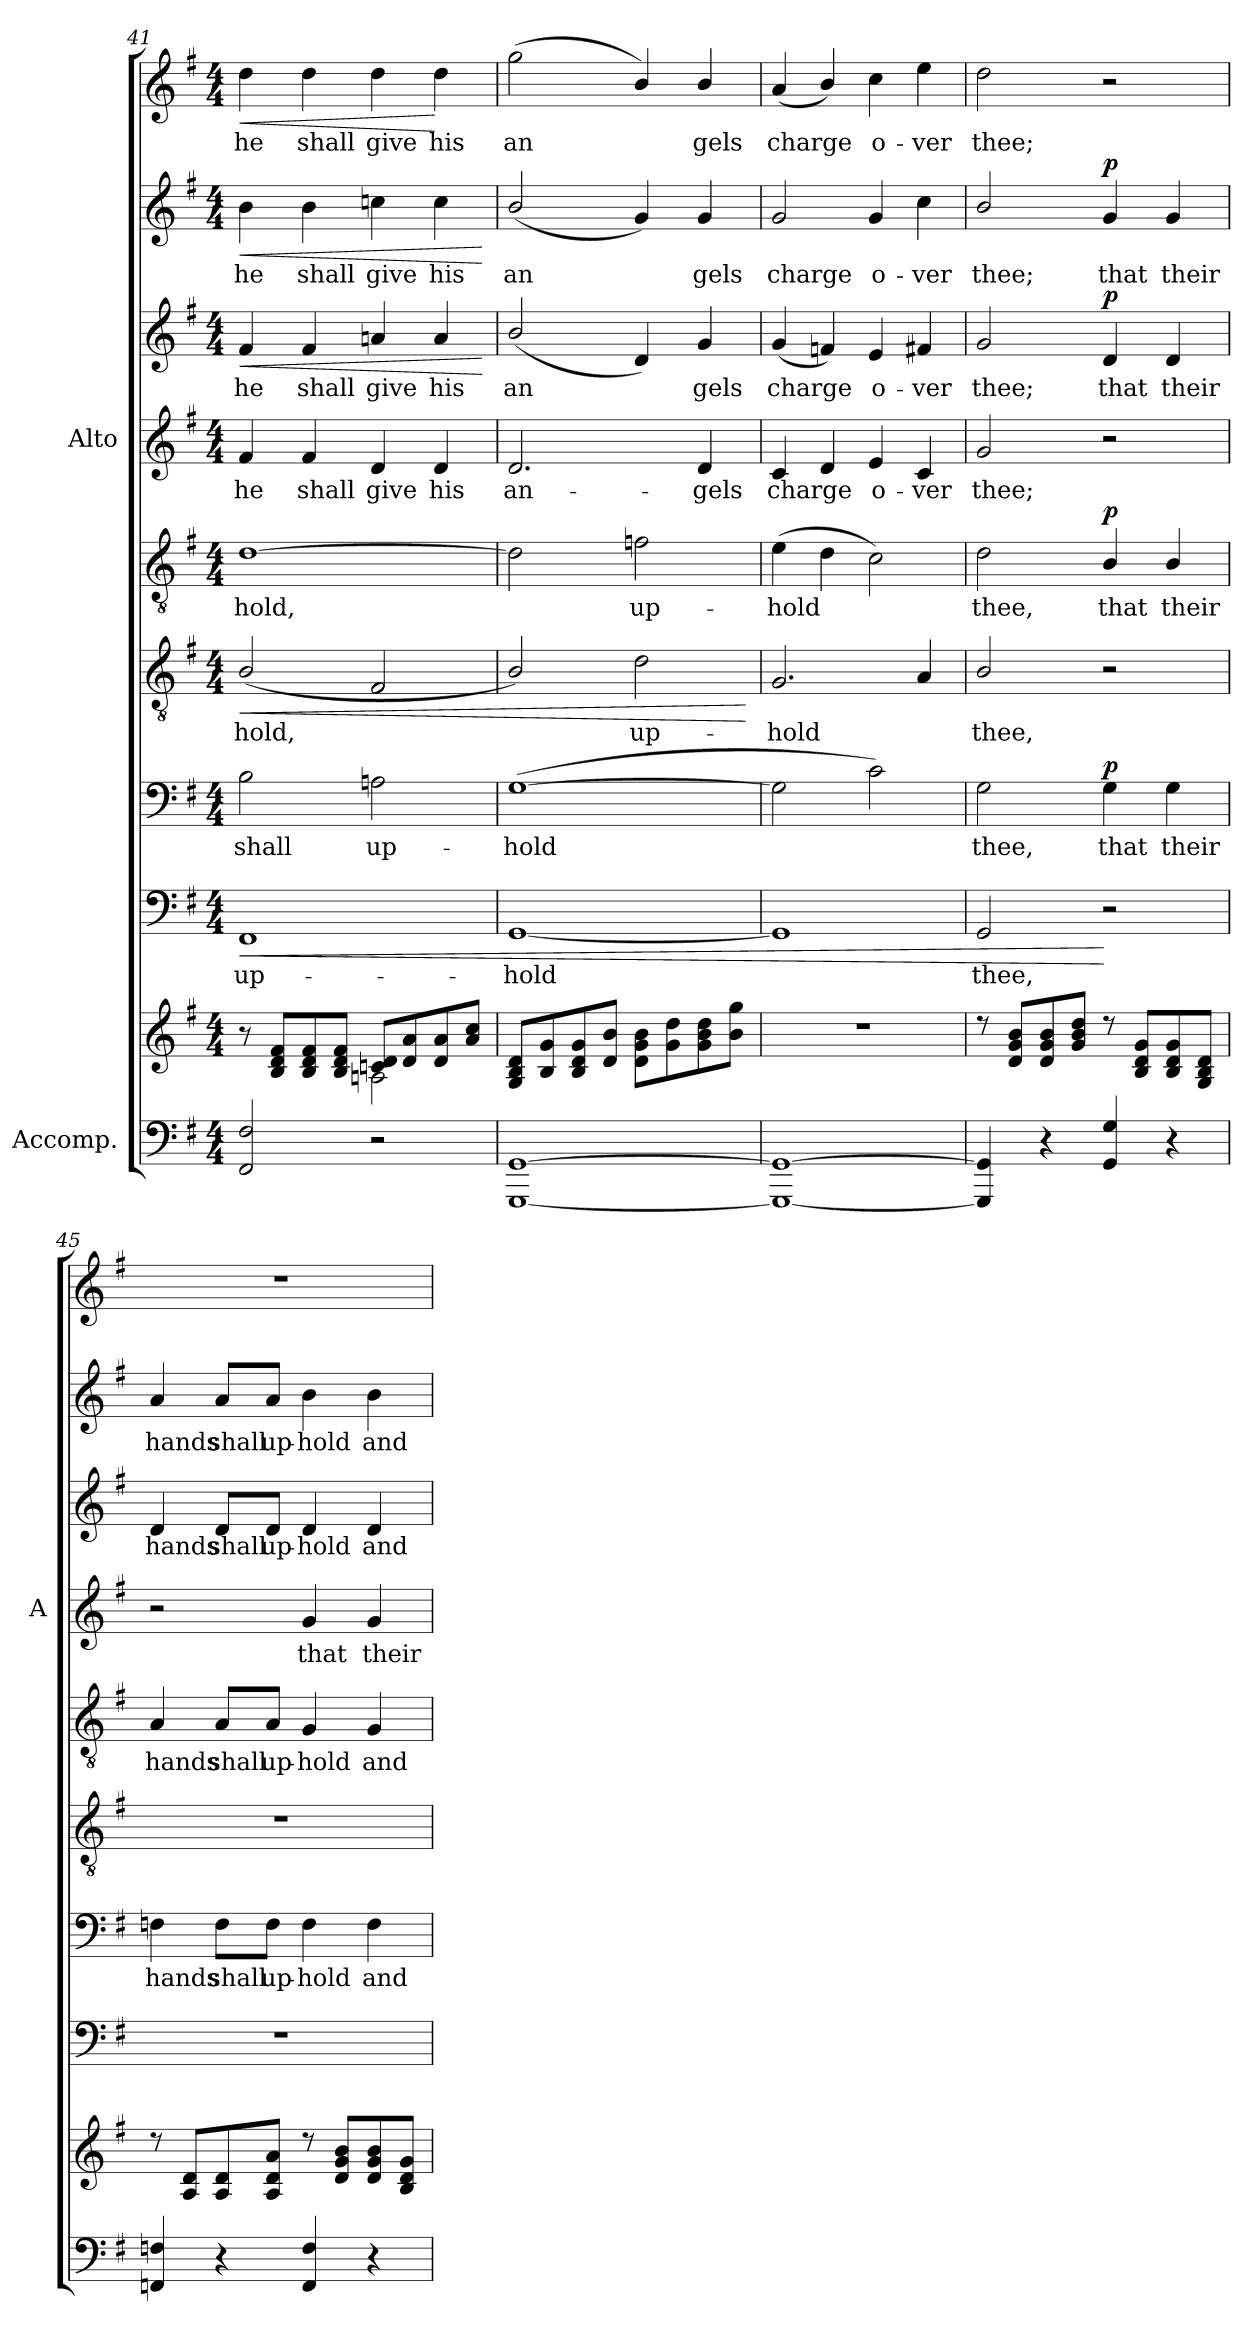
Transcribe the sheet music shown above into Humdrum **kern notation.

**kern	**kern	**dynam	**kern	**text	**dynam	**kern	**text	**dynam	**kern	**text	**dynam	**kern	**text	**dynam	**kern	**text	**kern	**text	**dynam	**kern	**text	**dynam	**kern	**text	**dynam
*part8	*part8	*part8	*part7	*part7	*part7	*part6	*part6	*part6	*part5	*part5	*part5	*part4	*part4	*part4	*part3	*part3	*part3	*part3	*part3	*part2	*part2	*part2	*part1	*part1	*part1
*staff10	*staff9	*staff9/10	*staff8	*staff8	*staff8	*staff7	*staff7	*staff7	*staff6	*staff6	*staff6	*staff5	*staff5	*staff5	*staff4	*staff4	*staff3	*staff3	*staff3/4	*staff2	*staff2	*staff2	*staff1	*staff1	*staff1
*I"Accomp.	*	*	*	*	*	*	*	*	*	*	*	*	*	*	*I"Alto	*	*	*	*	*	*	*	*	*	*
*	*	*	*	*	*	*	*	*	*	*	*	*	*	*	*I'A	*	*	*	*	*	*	*	*	*	*
*clefF4	*clefG2	*	*clefF4	*	*	*clefF4	*	*	*clefGv2	*	*	*clefGv2	*	*	*clefG2	*	*clefG2	*	*	*clefG2	*	*	*clefG2	*	*
*k[f#]	*k[f#]	*	*k[f#]	*	*	*k[f#]	*	*	*k[f#]	*	*	*k[f#]	*	*	*k[f#]	*	*k[f#]	*	*	*k[f#]	*	*	*k[f#]	*	*
*G:	*G:	*	*G:	*	*	*G:	*	*	*G:	*	*	*G:	*	*	*G:	*	*G:	*	*	*G:	*	*	*G:	*	*
*M4/4	*M4/4	*	*M4/4	*	*	*M4/4	*	*	*M4/4	*	*	*M4/4	*	*	*M4/4	*	*M4/4	*	*	*M4/4	*	*	*M4/4	*	*
=41	=41	=41	=41	=41	=41	=41	=41	=41	=41	=41	=41	=41	=41	=41	=41	=41	=41	=41	=41	=41	=41	=41	=41	=41	=41
*	*^	*	*	*	*	*	*	*	*	*	*	*	*	*	*	*	*	*	*	*	*	*	*	*	*
!	!	!	!	!	!LO:LY:b	!LO:HP:b	!	!LO:LY:b	!	!	!LO:LY:b	!LO:HP:b	!	!LO:LY:b	!	!	!LO:LY:b	!	!LO:LY:b	!LO:HP:b	!	!LO:LY:b	!LO:HP:b	!	!LO:LY:b	!LO:HP:b
2FF#/ 2F#/	8r	2ryy	.	1FF#	up-	<	2B\	shall	.	(>2B/	-hold,	<	[1d	-hold,	.	4f#/	he	4f#/	he	<	4b\	he	<	4dd\	he	<
.	8B/ 8d/ 8f#/L	.	.	.	.	.	.	.	.	.	.	.	.	.	.	.	.	.	.	.	.	.	.	.	.	.
!	!	!	!	!	!	!	!	!	!	!	!	!	!	!	!	!	!LO:LY:b	!	!LO:LY:b	!	!	!LO:LY:b	!	!	!LO:LY:b	!
.	8B/ 8d/ 8f#/	.	.	.	.	.	.	.	.	.	.	.	.	.	.	4f#/	shall	4f#/	shall	.	4b\	shall	.	4dd\	shall	.
.	8B/ 8d/ 8f#/J	.	.	.	.	.	.	.	.	.	.	.	.	.	.	.	.	.	.	.	.	.	.	.	.	.
!	!	!	!	!	!	!	!	!LO:LY:b	!	!	!	!	!	!	!	!	!LO:LY:b	!	!LO:LY:b	!	!	!LO:LY:b	!	!	!LO:LY:b	!
2r	8cni/ 8d/L	2Ani\	.	.	.	.	2Ani\	up-	.	2F#/	.	.	.	.	.	4d/	give	4ani/	give	.	4ccni\	give	.	4dd\	give	.
.	8d/ 8a/	.	.	.	.	.	.	.	.	.	.	.	.	.	.	.	.	.	.	.	.	.	.	.	.	.
!	!	!	!	!	!	!	!	!	!	!	!	!	!	!	!	!	!LO:LY:b	!	!LO:LY:b	!	!	!LO:LY:b	!	!	!LO:LY:b	!
.	8d/ 8a/	.	.	.	.	.	.	.	.	.	.	.	.	.	.	4d/	his	4a/	his	.	4cc\	his	.	4dd\	his	[
.	8a/ 8cc/J	.	.	.	.	.	.	.	.	.	.	.	.	.	.	.	.	.	.	.	.	.	.	.	.	.
*	*v	*v	*	*	*	*	*	*	*	*	*	*	*	*	*	*	*	*	*	*	*	*	*	*	*	*
.	.	.	.	.	.	.	.	.	.	.	.	.	.	.	.	.	.	.	[	.	.	[	.	.	.
=42	=42	=42	=42	=42	=42	=42	=42	=42	=42	=42	=42	=42	=42	=42	=42	=42	=42	=42	=42	=42	=42	=42	=42	=42	=42
*	*^	*	*	*	*	*	*	*	*	*	*	*	*	*	*	*	*	*	*	*	*	*	*	*	*
!	!	!	!LO:DY:b	!	!LO:LY:b	!	!	!LO:LY:b	!	!	!	!	!	!	!	!	!LO:LY:b	!	!LO:LY:b	!	!	!LO:LY:b	!	!	!LO:LY:b	!
[1GGG [1GG	8G/ 8B/ 8d/L	1ryy	p	[1GG	-hold	.	(>[1G	-hold	.	2B/)	.	.	2d\]	.	.	2.d/	an-	(<2b/	an­	.	(<2b/	an­	.	(>2gg\	an­	.
.	8B/ 8g/	.	.	.	.	.	.	.	.	.	.	.	.	.	.	.	.	.	.	.	.	.	.	.	.	.
.	8B/ 8d/ 8g/	.	.	.	.	.	.	.	.	.	.	.	.	.	.	.	.	.	.	.	.	.	.	.	.	.
.	8d/ 8b/J	.	.	.	.	.	.	.	.	.	.	.	.	.	.	.	.	.	.	.	.	.	.	.	.	.
!	!	!	!	!	!	!	!	!	!	!	!LO:LY:b	!	!	!LO:LY:b	!	!	!	!	!	!	!	!	!	!	!	!
.	8d\ 8g\ 8b\L	.	.	.	.	.	.	.	.	2d\	up-	.	2fn\	up-	.	.	.	4d/)	.	.	4g/)	.	.	4b/)	.	.
.	8g\ 8dd\	.	.	.	.	.	.	.	.	.	.	.	.	.	.	.	.	.	.	.	.	.	.	.	.	.
!	!	!	!	!	!	!	!	!	!	!	!	!	!	!	!	!	!LO:LY:b	!	!LO:LY:b	!	!	!LO:LY:b	!	!	!LO:LY:b	!
.	8g\ 8b\ 8dd\	.	.	.	.	.	.	.	.	.	.	.	.	.	.	4d/	-gels	4g/	gels	.	4g/	gels	.	4b/	gels	.
.	8b\ 8gg\J	.	.	.	.	.	.	.	.	.	.	.	.	.	.	.	.	.	.	.	.	.	.	.	.	.
*	*v	*v	*	*	*	*	*	*	*	*	*	*	*	*	*	*	*	*	*	*	*	*	*	*	*	*
.	.	.	.	.	.	.	.	.	.	.	[	.	.	.	.	.	.	.	.	.	.	.	.	.	.
=43	=43	=43	=43	=43	=43	=43	=43	=43	=43	=43	=43	=43	=43	=43	=43	=43	=43	=43	=43	=43	=43	=43	=43	=43	=43
!	!	!	!	!	!	!	!	!	!	!LO:LY:b	!	!	!LO:LY:b	!	!	!LO:LY:b	!	!LO:LY:b	!	!	!LO:LY:b	!	!	!LO:LY:b	!
1GGG_ 1GG_	1r	.	1GG]	.	.	2G\]	.	.	2.G/	-hold	.	(>4e\	-hold	.	4c/	charge	(<4g/	charge	.	2g/	charge	.	(<4a/	charge	.
.	.	.	.	.	.	.	.	.	.	.	.	4d\	.	.	4d/	.	4fn/)	.	.	.	.	.	4b/)	.	.
!	!	!	!	!	!	!	!	!	!	!	!	!	!	!	!	!LO:LY:b	!	!LO:LY:b	!	!	!LO:LY:b	!	!	!LO:LY:b	!
.	.	.	.	.	.	2c\)	.	.	.	.	.	2c\)	.	.	4e/	o-	4e/	o-	.	4g/	o-	.	4cc\	o-	.
!	!	!	!	!	!	!	!	!	!	!	!	!	!	!	!	!LO:LY:b	!	!LO:LY:b	!	!	!LO:LY:b	!	!	!LO:LY:b	!
.	.	.	.	.	.	.	.	.	4A/	.	.	.	.	.	4c/	-ver	4f#X/	-ver	.	4cc\	-ver	.	4ee\	-ver	.
=44	=44	=44	=44	=44	=44	=44	=44	=44	=44	=44	=44	=44	=44	=44	=44	=44	=44	=44	=44	=44	=44	=44	=44	=44	=44
*	*^	*	*	*	*	*	*	*	*	*	*	*	*	*	*	*	*	*	*	*	*	*	*	*	*
!	!	!	!	!	!LO:LY:b	!	!	!LO:LY:b	!	!	!LO:LY:b	!	!	!LO:LY:b	!	!	!LO:LY:b	!	!LO:LY:b	!	!	!LO:LY:b	!	!	!LO:LY:b	!
4GGG/] 4GG/]	8r	1ryy	.	2GG/	thee,	.	2G\	thee,	.	2B/	thee,	.	2d\	thee,	.	2g/	thee;	2g/	thee;	.	2b/	thee;	.	2dd\	thee;	.
.	8d/ 8g/ 8b/L	.	.	.	.	.	.	.	.	.	.	.	.	.	.	.	.	.	.	.	.	.	.	.	.	.
4r	8d/ 8g/ 8b/	.	.	.	.	.	.	.	.	.	.	.	.	.	.	.	.	.	.	.	.	.	.	.	.	.
.	8g/ 8b/ 8dd/J	.	.	.	.	.	.	.	.	.	.	.	.	.	.	.	.	.	.	.	.	.	.	.	.	.
!	!	!	!	!	!	!	!	!LO:LY:b	!LO:DY:b	!	!	!	!	!LO:LY:b	!LO:DY:b	!	!	!	!LO:LY:b	!LO:DY:b	!	!LO:LY:b	!LO:DY:b	!	!	!
4GG/ 4G/	8r	.	.	2r	.	[	4G\	that	p	2r	.	.	4B/	that	p	2r	.	4d/	that	p	4g/	that	p	2r	.	.
.	8B/ 8d/ 8g/L	.	.	.	.	.	.	.	.	.	.	.	.	.	.	.	.	.	.	.	.	.	.	.	.	.
!	!	!	!	!	!	!	!	!LO:LY:b	!	!	!	!	!	!LO:LY:b	!	!	!	!	!LO:LY:b	!	!	!LO:LY:b	!	!	!	!
4r	8B/ 8d/ 8g/	.	.	.	.	.	4G\	their	.	.	.	.	4B/	their	.	.	.	4d/	their	.	4g/	their	.	.	.	.
.	8G/ 8B/ 8d/J	.	.	.	.	.	.	.	.	.	.	.	.	.	.	.	.	.	.	.	.	.	.	.	.	.
!!LO:PB:g=z
=45	=45	=45	=45	=45	=45	=45	=45	=45	=45	=45	=45	=45	=45	=45	=45	=45	=45	=45	=45	=45	=45	=45	=45	=45	=45	=45
!	!	!	!	!	!	!	!	!LO:LY:b	!	!	!	!	!	!LO:LY:b	!	!	!	!	!LO:LY:b	!	!	!LO:LY:b	!	!	!	!
4FFn/ 4Fn/	8r	1ryy	.	1r	.	.	4Fn\	hands	.	1r	.	.	4A/	hands	.	2r	.	4d/	hands	.	4a/	hands	.	1r	.	.
.	8A/ 8d/L	.	.	.	.	.	.	.	.	.	.	.	.	.	.	.	.	.	.	.	.	.	.	.	.	.
!	!	!	!	!	!	!	!	!LO:LY:b	!	!	!	!	!	!LO:LY:b	!	!	!	!	!LO:LY:b	!	!	!LO:LY:b	!	!	!	!
4r	8A/ 8d/	.	.	.	.	.	8F\L	shall	.	.	.	.	8A/L	shall	.	.	.	8d/L	shall	.	8a/L	shall	.	.	.	.
!	!	!	!	!	!	!	!	!LO:LY:b	!	!	!	!	!	!LO:LY:b	!	!	!	!	!LO:LY:b	!	!	!LO:LY:b	!	!	!	!
.	8A/ 8d/ 8a/J	.	.	.	.	.	8F\J	up-	.	.	.	.	8A/J	up-	.	.	.	8d/J	up-	.	8a/J	up-	.	.	.	.
!	!	!	!	!	!	!	!	!LO:LY:b	!	!	!	!	!	!LO:LY:b	!	!	!LO:LY:b	!	!LO:LY:b	!	!	!LO:LY:b	!	!	!	!
4FF/ 4F/	8r	.	.	.	.	.	4F\	-hold	.	.	.	.	4G/	-hold	.	4g/	that	4d/	-hold	.	4b\	-hold	.	.	.	.
.	8d/ 8g/ 8b/L	.	.	.	.	.	.	.	.	.	.	.	.	.	.	.	.	.	.	.	.	.	.	.	.	.
!	!	!	!	!	!	!	!	!LO:LY:b	!	!	!	!	!	!LO:LY:b	!	!	!LO:LY:b	!	!LO:LY:b	!	!	!LO:LY:b	!	!	!	!
4r	8d/ 8g/ 8b/	.	.	.	.	.	4F\	and	.	.	.	.	4G/	and	.	4g/	their	4d/	and	.	4b\	and	.	.	.	.
.	8B/ 8d/ 8g/J	.	.	.	.	.	.	.	.	.	.	.	.	.	.	.	.	.	.	.	.	.	.	.	.	.
*	*v	*v	*	*	*	*	*	*	*	*	*	*	*	*	*	*	*	*	*	*	*	*	*	*	*	*
=	=	=	=	=	=	=	=	=	=	=	=	=	=	=	=	=	=	=	=	=	=	=	=	=	=
*-	*-	*-	*-	*-	*-	*-	*-	*-	*-	*-	*-	*-	*-	*-	*-	*-	*-	*-	*-	*-	*-	*-	*-	*-	*-
